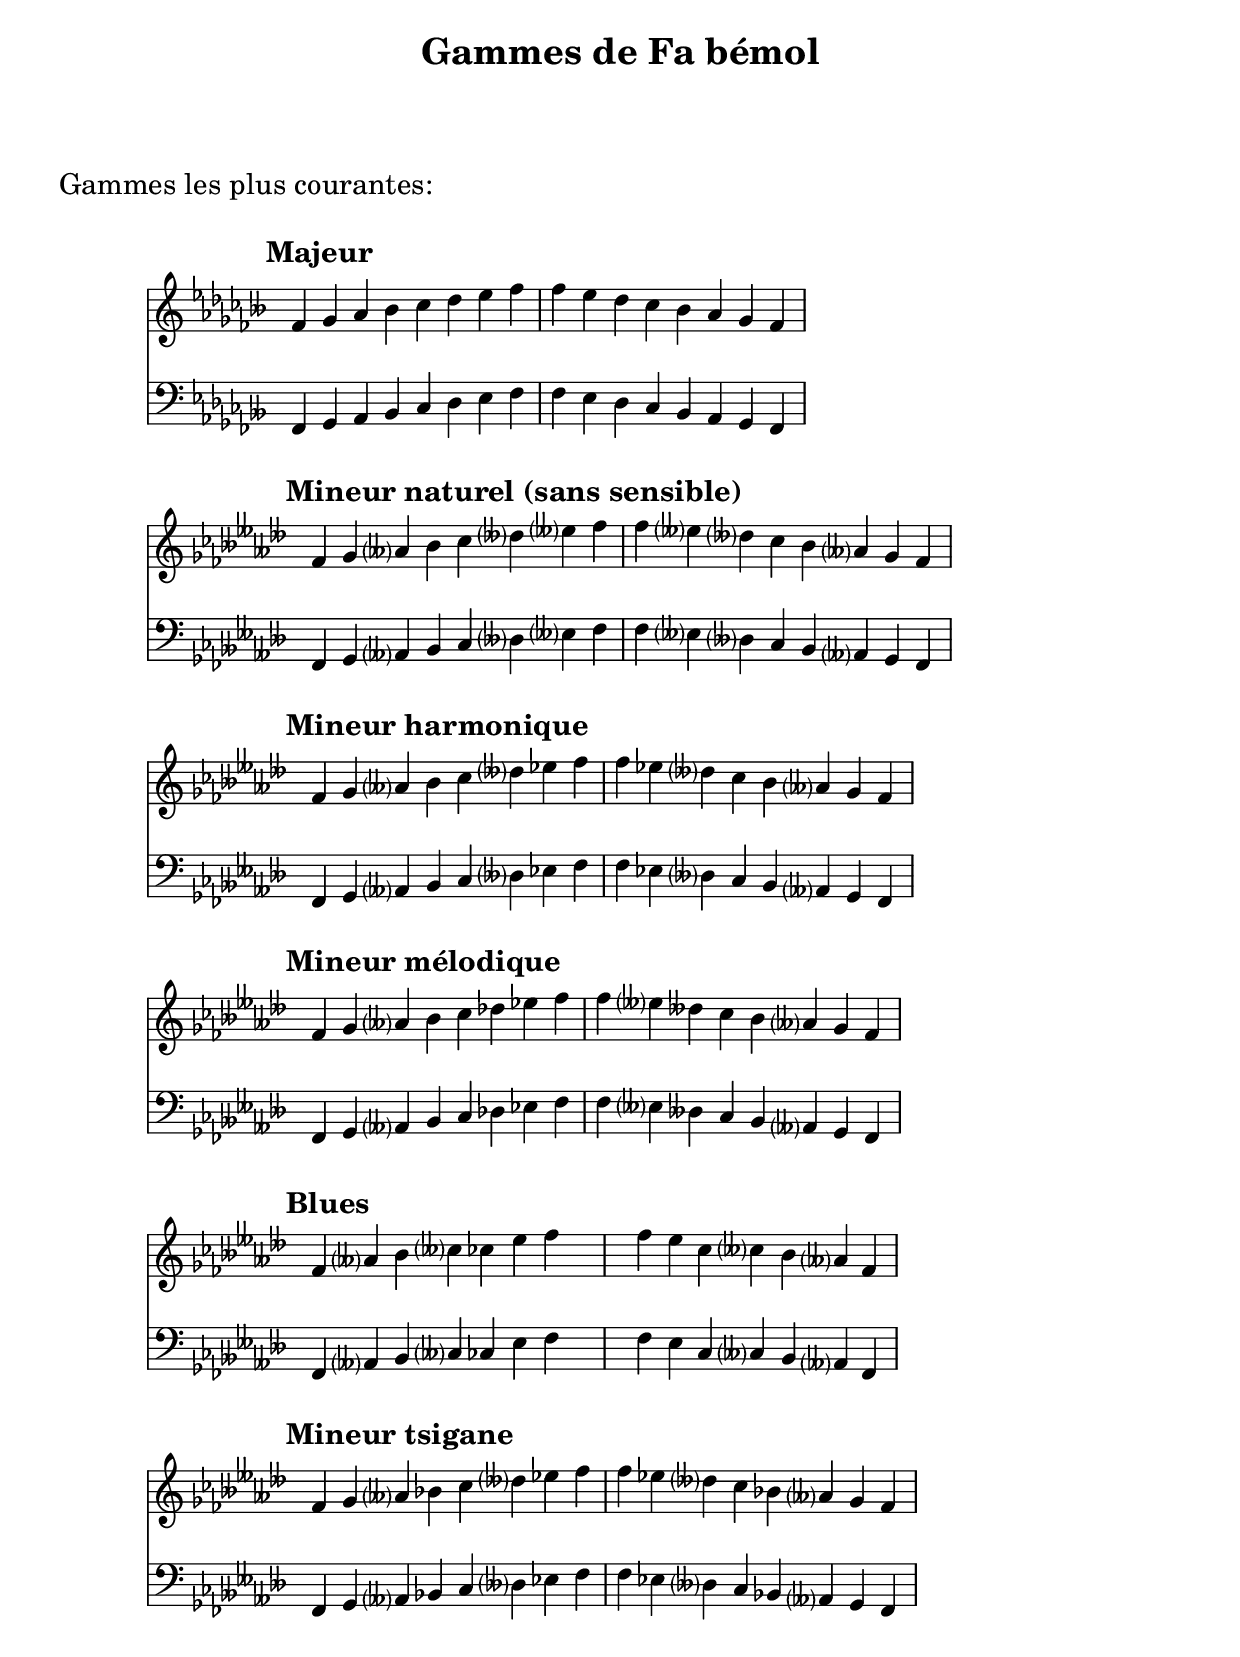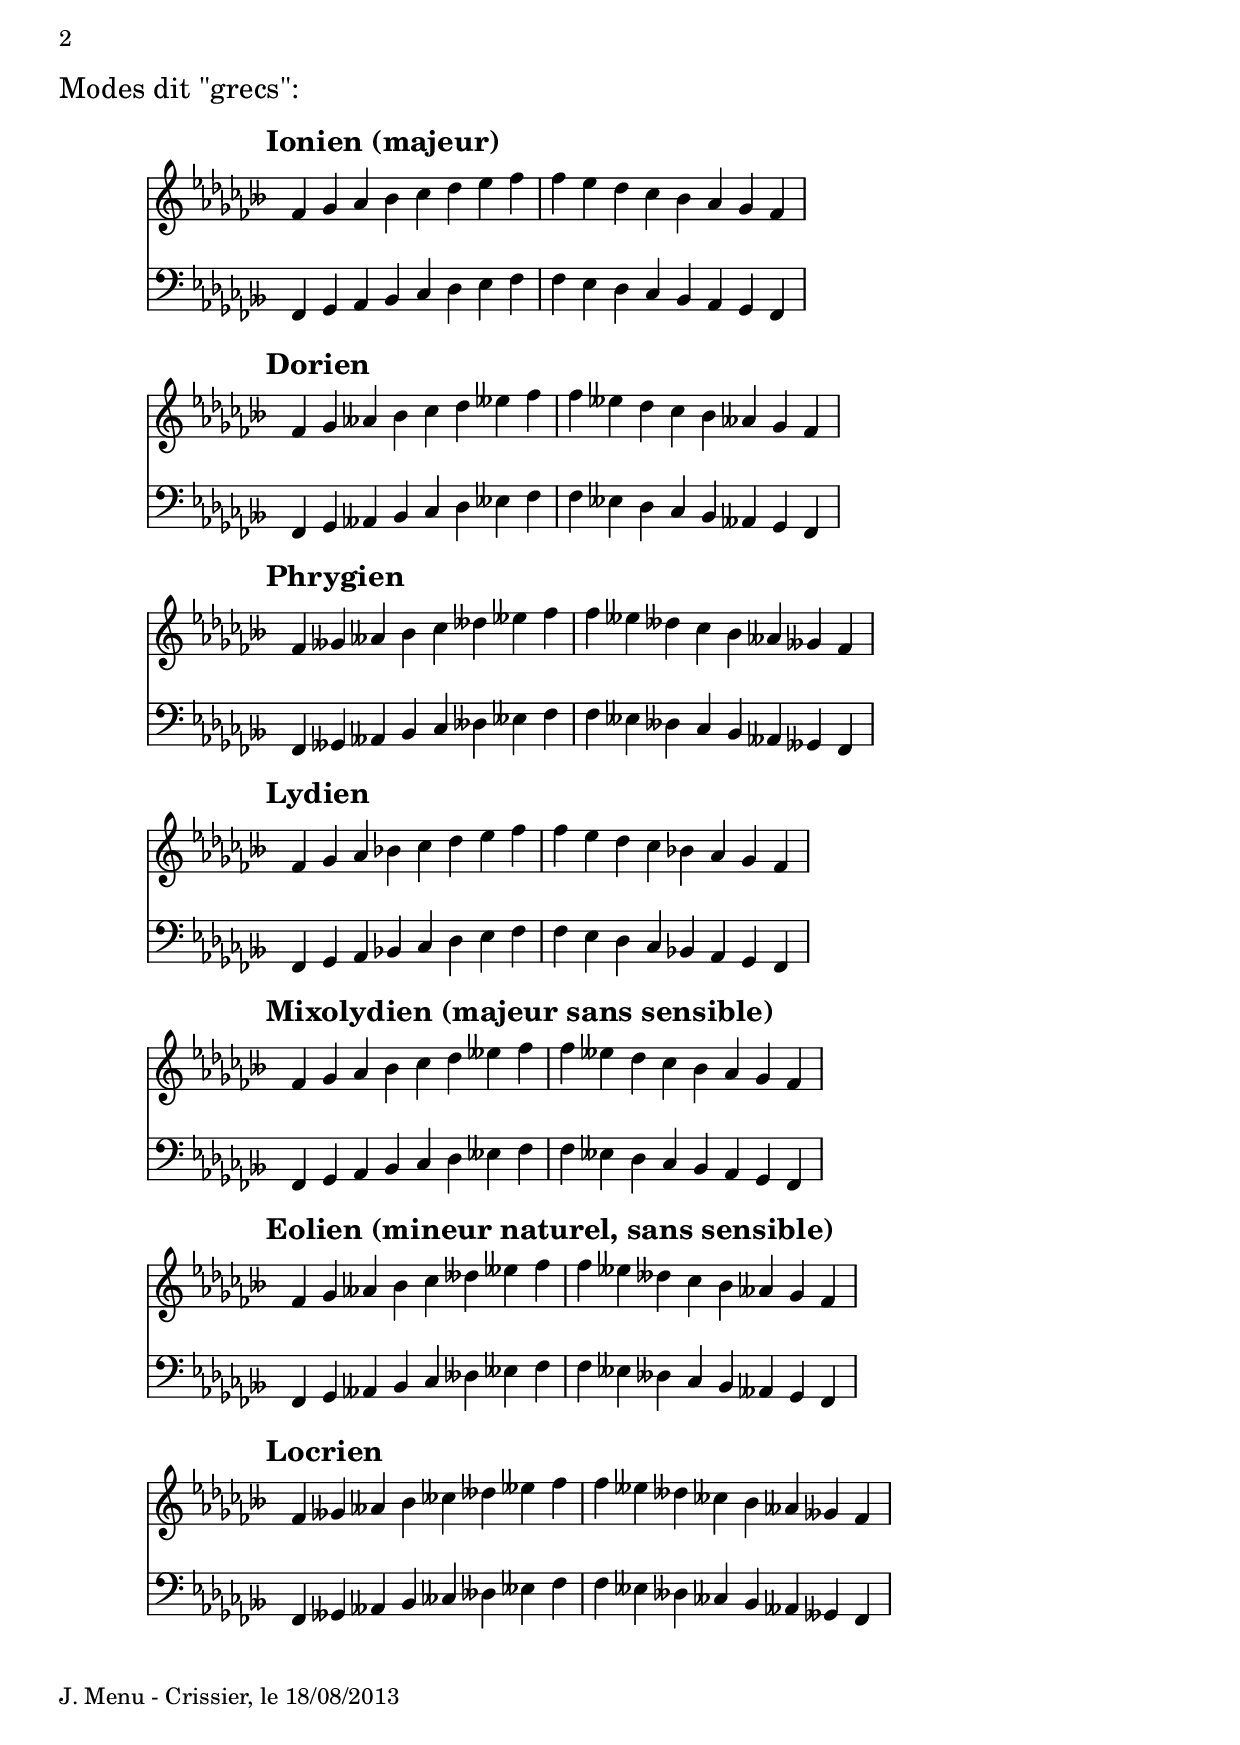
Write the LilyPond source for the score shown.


% -------------------------------------------------------------------------

\include "../CommonSettings.ly"


% -------------------------------------------------------------------------

\markup \vspace #2

\markup {\huge "Gammes les plus courantes:"}

\markup \vspace #1


% -------------------------------------------------------------------------
% Some usual scales
% -------------------------------------------------------------------------


fesMajor = {
<<
  \new Staff {
    \clef treble
    \key fes \major
    \myStaffAndTimeSettings
    \myTempoMark #2.0 #"Majeur"
    \transpose c fes 
    \relative c' {
      \CMajorScale
    }
  }

  \new Staff {
    \clef bass
    \key fes \major
    \myStaffAndTimeSettings
    \transpose c fes 
    \relative c, {
      \CMajorScale
    }
  }
>>
}


% -------------------------------------------------------------------------

fesNaturalMinor = {
<<
  \new Staff {
    \clef treble
    \key fes \minor
    \myStaffAndTimeSettings
    \myTempoMark #2.0 #"Mineur naturel (sans sensible)"
    \transpose c fes 
    \relative c' {
      \CNaturalMinorScale
    }
  }

  \new Staff {
    \clef bass
    \key fes \minor
    \myStaffAndTimeSettings
    \transpose c fes 
    \relative c, {
      \CNaturalMinorScale
    }
  }
>>
}


% -------------------------------------------------------------------------

fesHarmonicMinor = {
<<
  \new Staff {
    \clef treble
    \key fes \minor
    \myStaffAndTimeSettings
    \myTempoMark #2.0 #"Mineur harmonique"
    \transpose c fes 
    \relative c' {
      \CHarmonicMinorScale
    }
  }

  \new Staff {
    \clef bass
    \key fes \minor
    \myStaffAndTimeSettings
    \transpose c fes 
    \relative c, {
      \CHarmonicMinorScale
    }
  }
>>
}


% -------------------------------------------------------------------------

fesMelodicMinor = {
<<
  \new Staff {
    \clef treble
    \key fes \minor
    \myStaffAndTimeSettings
    \myTempoMark #2.0 #"Mineur mélodique"
    \transpose c fes 
    \relative c' {
      \CMelodicMinorScale
    }
  }

  \new Staff {
    \clef bass
    \key fes \minor
    \myStaffAndTimeSettings
    \transpose c fes 
    \relative c, {
      \CMelodicMinorScale
    }
  }
>>
}


% -------------------------------------------------------------------------

fesDorianMinor = {
<<
  \new Staff {
    \clef treble
    \key fes \minor
    \myStaffAndTimeSettings
    \myTempoMark #2.0 #"Mineur dorien"
    \transpose c fes 
    \relative c' {
      \CDorianMinorScale
    }
  }

  \new Staff {
    \clef bass
    \key fes \minor
    \myStaffAndTimeSettings
    \transpose c fes 
    \relative c, {
      \CDorianMinorScale
    }
  }
>>
}


% -------------------------------------------------------------------------

fesPhrygianMinor = {
<<
  \new Staff {
    \clef treble
    \key fes \minor
    \myStaffAndTimeSettings
    \myTempoMark #2.0 #"Mineur phrygien"
    \transpose c fes 
    \relative c' {
      \CPhrygianMinorScale
    }
  }

  \new Staff {
    \clef bass
    \key fes \minor
    \myStaffAndTimeSettings
    \transpose c fes 
    \relative c, {
      \CPhrygianMinorScale
    }
  }
>>
}


% -------------------------------------------------------------------------

fesBlues = {
<<
  \new Staff {
    \clef treble
    \key fes \minor
    \myStaffAndTimeSettings
    \myTempoMark #2.0 #"Blues"
    \transpose c fes 
    \relative c' {
      \CBluesScale
    }
  }

  \new Staff {
    \clef bass
    \key fes \minor
    \myStaffAndTimeSettings
    \myTempoMark #2.0 #"Blues"
    \transpose c fes 
    \relative c, {
      \CBluesScale
    }
  }
>>
}


% -------------------------------------------------------------------------

fesGypsyMinor = {
<<
  \new Staff {
    \clef treble
    \key fes \minor
    \myStaffAndTimeSettings
    \myTempoMark #2.0 #"Mineur tsigane"
    \transpose c fes 
    \relative c' {
      \CGypsyScale
    }
  }

  \new Staff {
    \clef bass
    \key fes \minor
    \myStaffAndTimeSettings
    \myTempoMark #2.0 #"Mineur tsigane"
    \transpose c fes 
    \relative c, {
      \CGypsyScale
    }
  }
>>
}


% -------------------------------------------------------------------------
% The so-called "greek" modes, built from the white keys of the piano
% -------------------------------------------------------------------------


fesIonian = {
<<
  \new Staff {
    \clef treble
    \key fes \major
    \myStaffAndTimeSettings
    \myTempoMark #2.0 #"Ionien (majeur)"
    \transpose c fes 
    \relative c' {
      \CIonianScale
    }
  }

  \new Staff {
    \clef bass
    \key fes \major
    \myStaffAndTimeSettings
    \transpose c fes 
    \relative c, {
      \CIonianScale
    }
  }
>>
}


fesDorian = {
<<
  \new Staff {
    \clef treble
    \key fes \major
    \myStaffAndTimeSettings
    \myTempoMark #2.0 #"Dorien"
    \transpose d fes 
    \relative c' {
      \DDorianScale
    }
  }

  \new Staff {
    \clef bass
    \key fes \major
    \myStaffAndTimeSettings
    \transpose d fes 
    \relative c, {
      \DDorianScale
    }
  }
>>
}


fesPhrygian = {
<<
  \new Staff {
    \clef treble
    \key fes \major
    \myStaffAndTimeSettings
    \myTempoMark #2.0 #"Phrygien"
    \transpose e fes 
    \relative c' {
      \EPhrygianScale
    }
  }

  \new Staff {
    \clef bass
    \key fes \major
    \myStaffAndTimeSettings
    \transpose e fes 
    \relative c, {
      \EPhrygianScale
    }
  }
>>
}


fesLydian = {
<<
  \new Staff {
    \clef treble
    \key fes \major
    \myStaffAndTimeSettings
    \myTempoMark #2.0 #"Lydien"
    \transpose f fes 
    \relative c' {
      \FLydianScale
    }
  }

  \new Staff {
    \clef bass
    \key fes \major
    \myStaffAndTimeSettings
    \transpose f fes 
    \relative c, {
      \FLydianScale
    }
  }
>>
}


fesMixolydian = {
<<
  \new Staff {
    \clef treble
    \key fes \major
    \myStaffAndTimeSettings
    \myTempoMark #2.0 #"Mixolydien (majeur sans sensible)"
    \transpose g, fes 
    \relative c' {
      \GMixolydianScale
    }
  }

  \new Staff {
    \clef bass
    \key fes \major
    \myStaffAndTimeSettings
    \transpose g, fes 
    \relative c, {
      \GMixolydianScale
    }
  }
>>
}


fesEolian = {
<<
  \new Staff {
    \clef treble
    \key fes \major
    \myStaffAndTimeSettings
    \myTempoMark #2.0 #"Eolien (mineur naturel, sans sensible)"
    \transpose a, fes 
    \relative c' {
      \AEolianScale
    }
  }

  \new Staff {
    \clef bass
    \key fes \major
    \myStaffAndTimeSettings
    \transpose a, fes 
    \relative c, {
      \AEolianScale
    }
  }
>>
}


fesLocrian = {
<<
  \new Staff {
    \clef treble
    \key fes \major
    \myStaffAndTimeSettings
    \myTempoMark #2.0 #"Locrien"
    \transpose b, fes 
    \relative c' {
      \BLocrianScale
    }
  }

  \new Staff {
    \clef bass
    \key fes \major
    \myStaffAndTimeSettings
    \transpose b, fes 
    \relative c, {
      \BLocrianScale
    }
  }
>>
}


% -------------------------------------------------------------------------

\header{
  title = "Gammes de Fa bémol"
  subtitle = " "
}


% -------------------------------------------------------------------------

\score {
  \fesMajor
}

\score {
  \fesNaturalMinor
}

\score {
  \fesHarmonicMinor
}

\score {
  \fesMelodicMinor
}

\score {
  \fesBlues
}

\score {
  \fesGypsyMinor
}


% -------------------------------------------------------------------------

\markup \vspace #2

\pageBreak

\markup \vspace #0.5

\markup {\huge "Modes dit \"grecs\":"}

\markup \vspace #0.5


% -------------------------------------------------------------------------

\score {
  \fesIonian
}

\score {
  \fesDorian
}

\score {
  \fesPhrygian
}

\score {
  \fesLydian
}

\score {
  \fesMixolydian
}

\score {
  \fesEolian
}

\score {
  \fesLocrian
}


% -------------------------------------------------------------------------


\markup \vspace #1
\markup {J. Menu - Crissier, le 18/08/2013}
